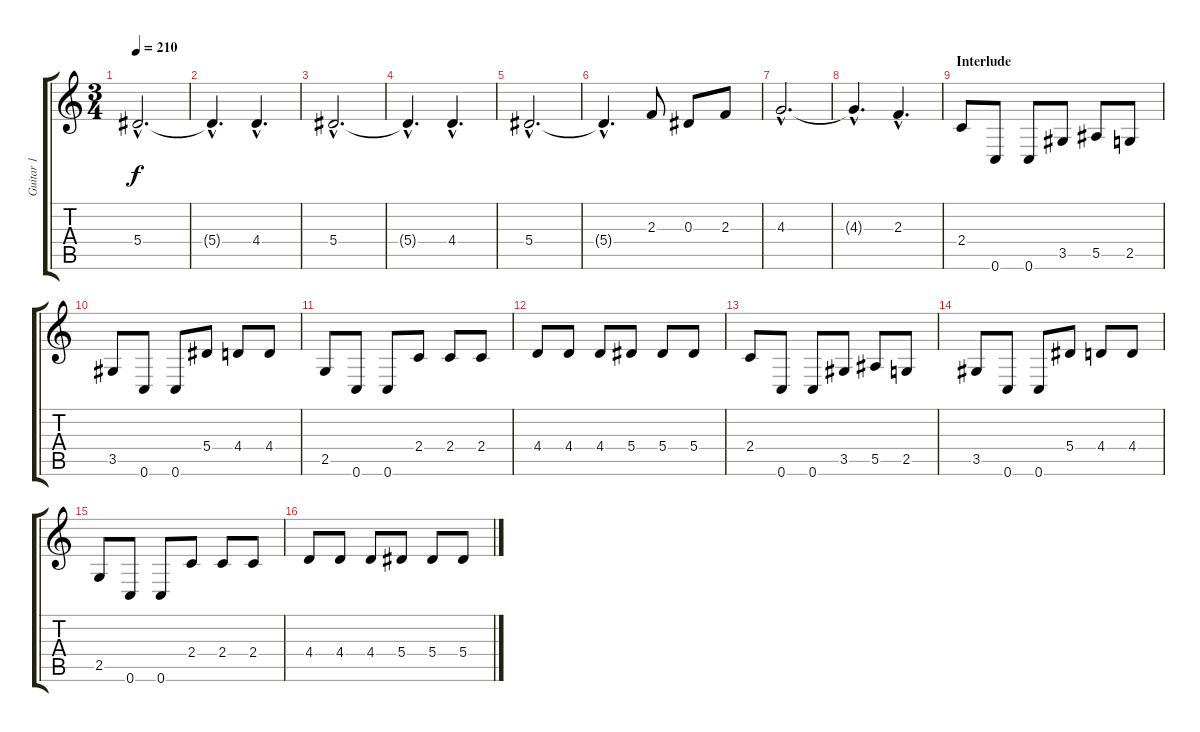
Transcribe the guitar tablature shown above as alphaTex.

\track ("Guitar 1" "Guitar 1") {instrument distortionguitar}
\staff {score tabs}
\tuning (C4 G3 Eb3 Bb2 F2 C2) {hide}
\ts (3 4)
\tempo 210
\clef g2
\ks c
5.4{hac}.2{d dy f} |
5.4{hac t}.4{d} 4.4{hac}.4{d} |
5.4{hac}.2{d} |
5.4{hac t}.4{d} 4.4{hac}.4{d} |
5.4{hac}.2{d} |
5.4{hac t}.4{d} 2.3.8 0.3.8 2.3.8 |
4.3{hac}.2{d} |
4.3{hac t}.4{d} 2.3{hac}.4{d} |
\section ("" "Interlude")
2.4.8{volume 15} 0.6.8 0.6.8 3.5.8 5.5.8 2.5.8 |
3.5.8 0.6.8 0.6.8 5.4.8 4.4.8 4.4.8 |
2.5.8 0.6.8 0.6.8 2.4.8 2.4.8 2.4.8 |
4.4.8 4.4.8 4.4.8 5.4.8 5.4.8 5.4.8 |
2.4.8 0.6.8 0.6.8 3.5.8 5.5.8 2.5.8 |
3.5.8 0.6.8 0.6.8 5.4.8 4.4.8 4.4.8 |
2.5.8 0.6.8 0.6.8 2.4.8 2.4.8 2.4.8 |
4.4.8 4.4.8 4.4.8 5.4.8 5.4.8 5.4.8
